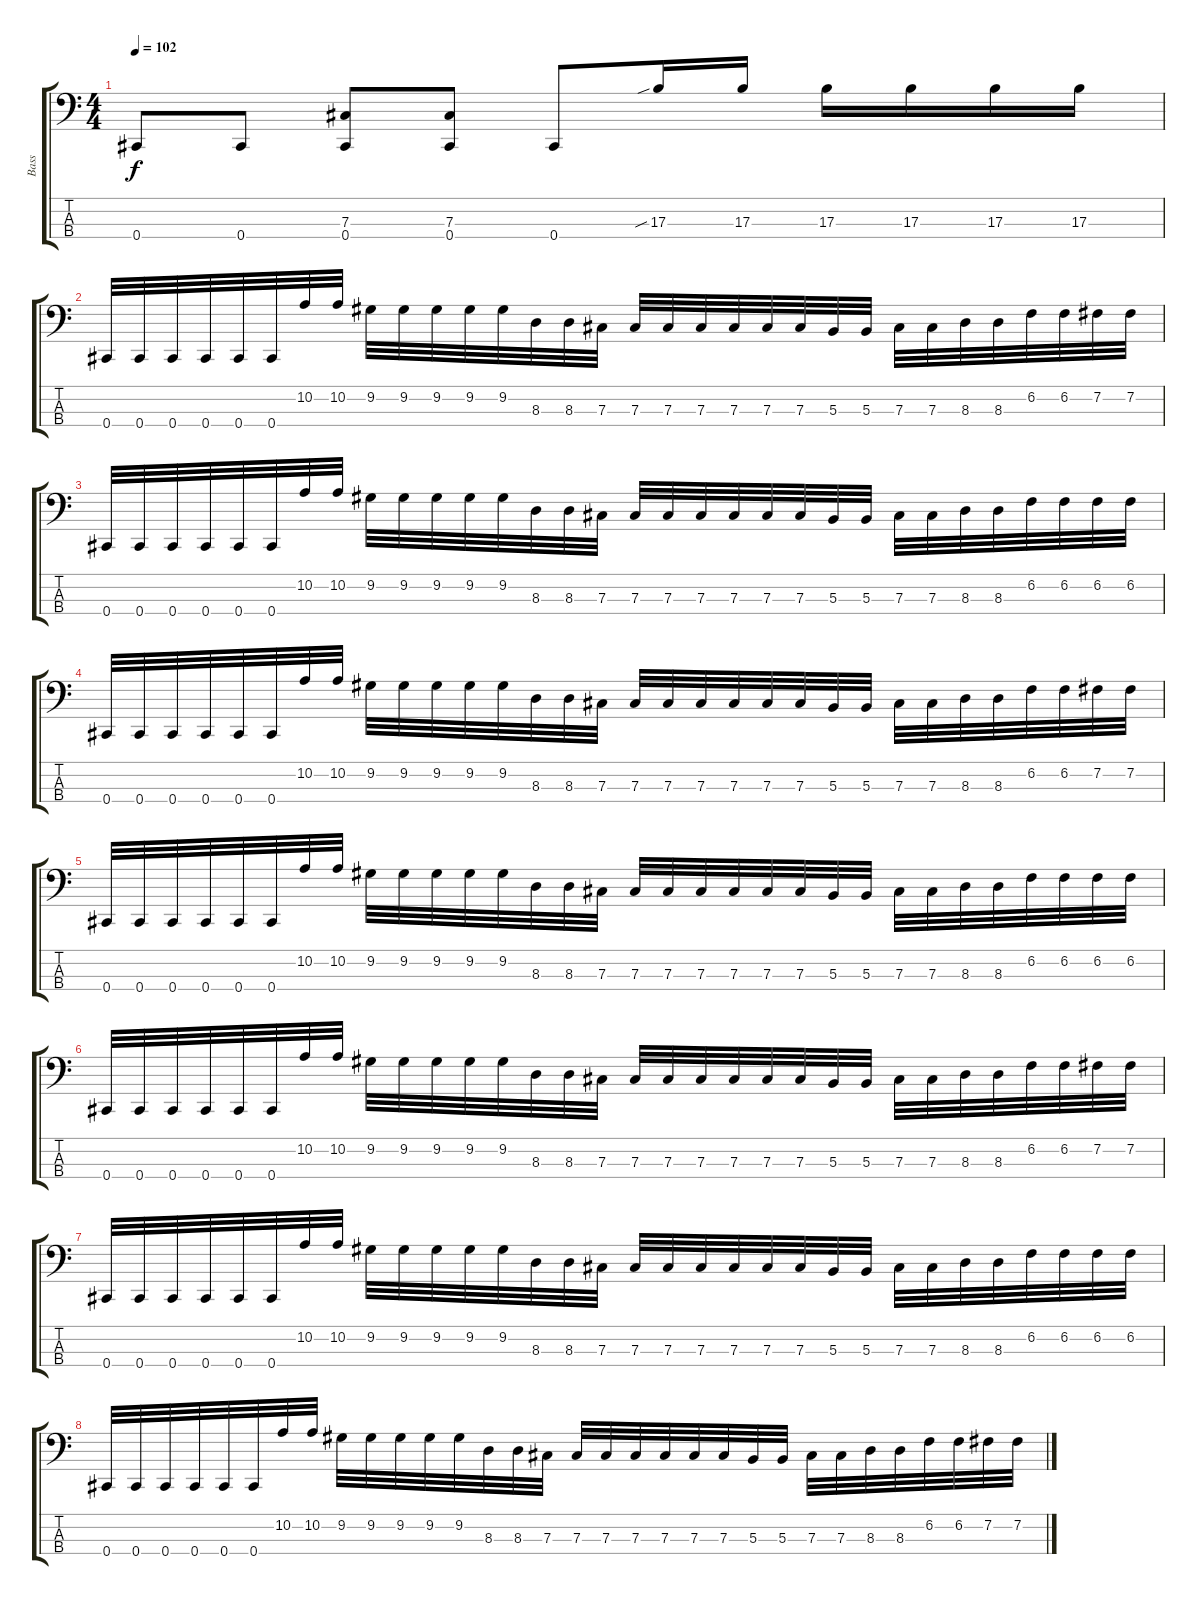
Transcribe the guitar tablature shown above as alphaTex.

\track ("Bass" "Bass") {instrument electricbasspick}
\staff {score tabs}
\tuning (E2 B1 Gb1 Db1) {hide}
\ts (4 4)
\tempo 102
\clef f4
\ks c
0.4.8{dy f} 0.4.8 (7.3 0.4).8 (7.3 0.4).8 0.4.8 17.3{sib}.16 17.3.16 17.3.16 17.3.16 17.3.16 17.3.16 |
0.4.32 0.4.32 0.4.32 0.4.32 0.4.32 0.4.32 10.2.32 10.2.32 9.2.32 9.2.32 9.2.32 9.2.32 9.2.32 8.3.32 8.3.32 7.3.32 7.3.32 7.3.32 7.3.32 7.3.32 7.3.32 7.3.32 5.3.32 5.3.32 7.3.32 7.3.32 8.3.32 8.3.32 6.2.32 6.2.32 7.2.32 7.2.32 |
0.4.32 0.4.32 0.4.32 0.4.32 0.4.32 0.4.32 10.2.32 10.2.32 9.2.32 9.2.32 9.2.32 9.2.32 9.2.32 8.3.32 8.3.32 7.3.32 7.3.32 7.3.32 7.3.32 7.3.32 7.3.32 7.3.32 5.3.32 5.3.32 7.3.32 7.3.32 8.3.32 8.3.32 6.2.32 6.2.32 6.2.32 6.2.32 |
0.4.32 0.4.32 0.4.32 0.4.32 0.4.32 0.4.32 10.2.32 10.2.32 9.2.32 9.2.32 9.2.32 9.2.32 9.2.32 8.3.32 8.3.32 7.3.32 7.3.32 7.3.32 7.3.32 7.3.32 7.3.32 7.3.32 5.3.32 5.3.32 7.3.32 7.3.32 8.3.32 8.3.32 6.2.32 6.2.32 7.2.32 7.2.32 |
0.4.32 0.4.32 0.4.32 0.4.32 0.4.32 0.4.32 10.2.32 10.2.32 9.2.32 9.2.32 9.2.32 9.2.32 9.2.32 8.3.32 8.3.32 7.3.32 7.3.32 7.3.32 7.3.32 7.3.32 7.3.32 7.3.32 5.3.32 5.3.32 7.3.32 7.3.32 8.3.32 8.3.32 6.2.32 6.2.32 6.2.32 6.2.32 |
0.4.32 0.4.32 0.4.32 0.4.32 0.4.32 0.4.32 10.2.32 10.2.32 9.2.32 9.2.32 9.2.32 9.2.32 9.2.32 8.3.32 8.3.32 7.3.32 7.3.32 7.3.32 7.3.32 7.3.32 7.3.32 7.3.32 5.3.32 5.3.32 7.3.32 7.3.32 8.3.32 8.3.32 6.2.32 6.2.32 7.2.32 7.2.32 |
0.4.32 0.4.32 0.4.32 0.4.32 0.4.32 0.4.32 10.2.32 10.2.32 9.2.32 9.2.32 9.2.32 9.2.32 9.2.32 8.3.32 8.3.32 7.3.32 7.3.32 7.3.32 7.3.32 7.3.32 7.3.32 7.3.32 5.3.32 5.3.32 7.3.32 7.3.32 8.3.32 8.3.32 6.2.32 6.2.32 6.2.32 6.2.32 |
0.4.32 0.4.32 0.4.32 0.4.32 0.4.32 0.4.32 10.2.32 10.2.32 9.2.32 9.2.32 9.2.32 9.2.32 9.2.32 8.3.32 8.3.32 7.3.32 7.3.32 7.3.32 7.3.32 7.3.32 7.3.32 7.3.32 5.3.32 5.3.32 7.3.32 7.3.32 8.3.32 8.3.32 6.2.32 6.2.32 7.2.32 7.2.32
